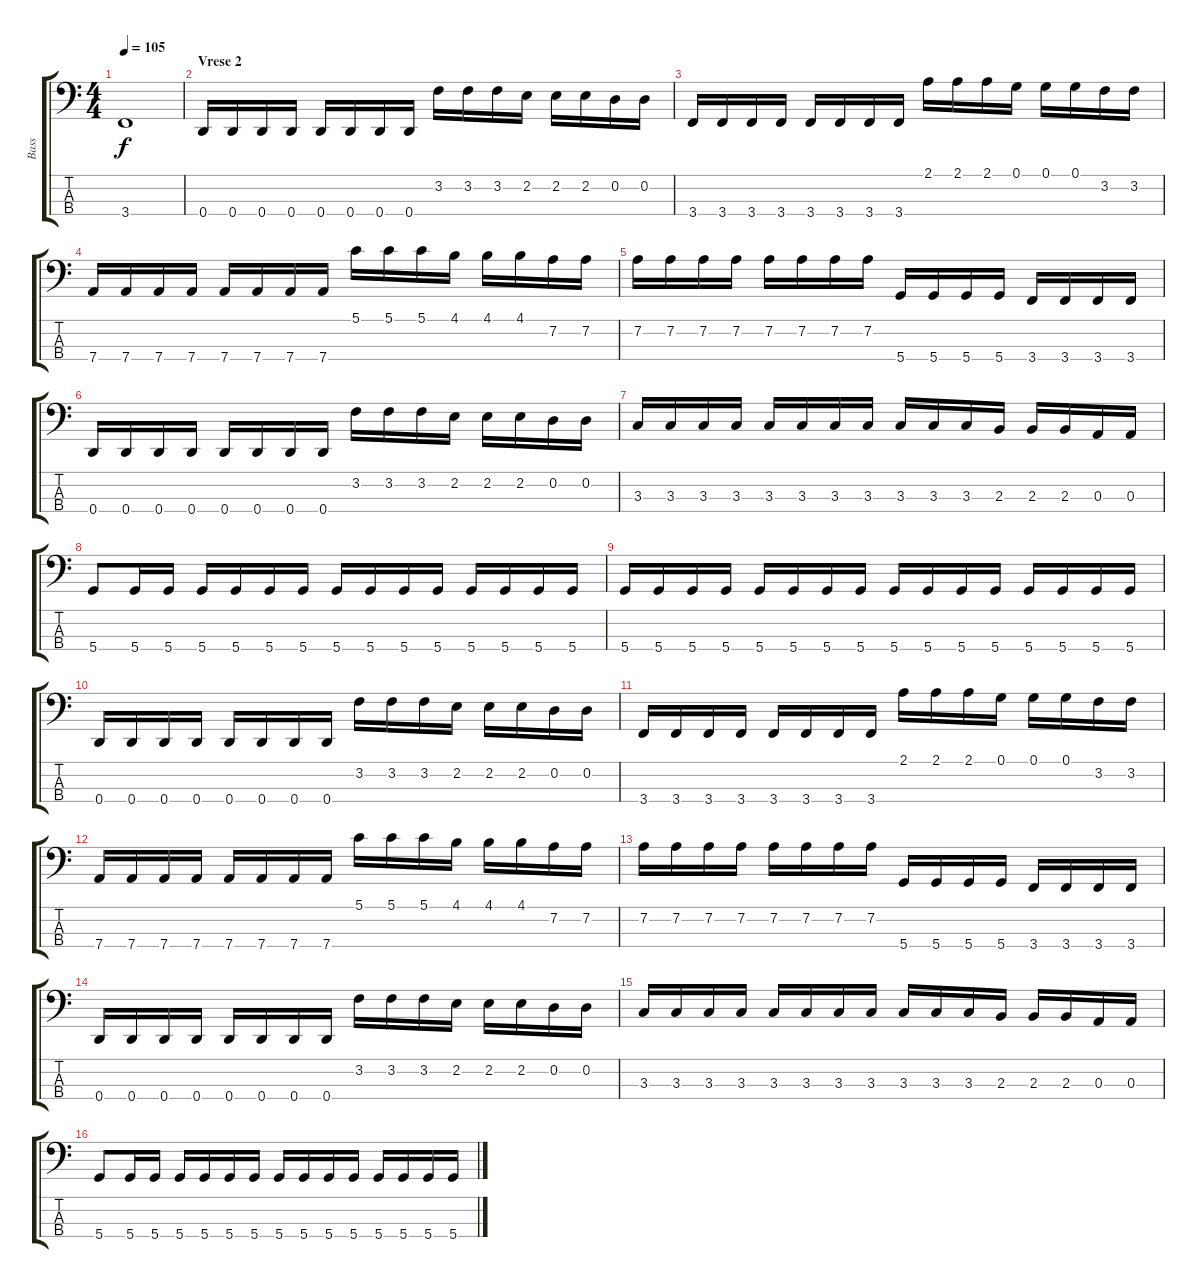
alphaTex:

\track ("Bass" "Bass") {instrument slapbass1}
\staff {score tabs}
\tuning (G2 D2 A1 D1) {hide}
\ts (4 4)
\tempo 105
\clef f4
\ks c
3.4.1{dy f} |
\section ("" "Vrese 2")
0.4.16 0.4.16 0.4.16 0.4.16 0.4.16 0.4.16 0.4.16 0.4.16 3.2.16 3.2.16 3.2.16 2.2.16 2.2.16 2.2.16 0.2.16 0.2.16 |
3.4.16 3.4.16 3.4.16 3.4.16 3.4.16 3.4.16 3.4.16 3.4.16 2.1.16 2.1.16 2.1.16 0.1.16 0.1.16 0.1.16 3.2.16 3.2.16 |
7.4.16 7.4.16 7.4.16 7.4.16 7.4.16 7.4.16 7.4.16 7.4.16 5.1.16 5.1.16 5.1.16 4.1.16 4.1.16 4.1.16 7.2.16 7.2.16 |
7.2.16 7.2.16 7.2.16 7.2.16 7.2.16 7.2.16 7.2.16 7.2.16 5.4.16 5.4.16 5.4.16 5.4.16 3.4.16 3.4.16 3.4.16 3.4.16 |
0.4.16 0.4.16 0.4.16 0.4.16 0.4.16 0.4.16 0.4.16 0.4.16 3.2.16 3.2.16 3.2.16 2.2.16 2.2.16 2.2.16 0.2.16 0.2.16 |
3.3.16 3.3.16 3.3.16 3.3.16 3.3.16 3.3.16 3.3.16 3.3.16 3.3.16 3.3.16 3.3.16 2.3.16 2.3.16 2.3.16 0.3.16 0.3.16 |
5.4.8 5.4.16 5.4.16 5.4.16 5.4.16 5.4.16 5.4.16 5.4.16 5.4.16 5.4.16 5.4.16 5.4.16 5.4.16 5.4.16 5.4.16 |
5.4.16 5.4.16 5.4.16 5.4.16 5.4.16 5.4.16 5.4.16 5.4.16 5.4.16 5.4.16 5.4.16 5.4.16 5.4.16 5.4.16 5.4.16 5.4.16 |
0.4.16 0.4.16 0.4.16 0.4.16 0.4.16 0.4.16 0.4.16 0.4.16 3.2.16 3.2.16 3.2.16 2.2.16 2.2.16 2.2.16 0.2.16 0.2.16 |
3.4.16 3.4.16 3.4.16 3.4.16 3.4.16 3.4.16 3.4.16 3.4.16 2.1.16 2.1.16 2.1.16 0.1.16 0.1.16 0.1.16 3.2.16 3.2.16 |
7.4.16 7.4.16 7.4.16 7.4.16 7.4.16 7.4.16 7.4.16 7.4.16 5.1.16 5.1.16 5.1.16 4.1.16 4.1.16 4.1.16 7.2.16 7.2.16 |
7.2.16 7.2.16 7.2.16 7.2.16 7.2.16 7.2.16 7.2.16 7.2.16 5.4.16 5.4.16 5.4.16 5.4.16 3.4.16 3.4.16 3.4.16 3.4.16 |
0.4.16 0.4.16 0.4.16 0.4.16 0.4.16 0.4.16 0.4.16 0.4.16 3.2.16 3.2.16 3.2.16 2.2.16 2.2.16 2.2.16 0.2.16 0.2.16 |
3.3.16 3.3.16 3.3.16 3.3.16 3.3.16 3.3.16 3.3.16 3.3.16 3.3.16 3.3.16 3.3.16 2.3.16 2.3.16 2.3.16 0.3.16 0.3.16 |
5.4.8 5.4.16 5.4.16 5.4.16 5.4.16 5.4.16 5.4.16 5.4.16 5.4.16 5.4.16 5.4.16 5.4.16 5.4.16 5.4.16 5.4.16
